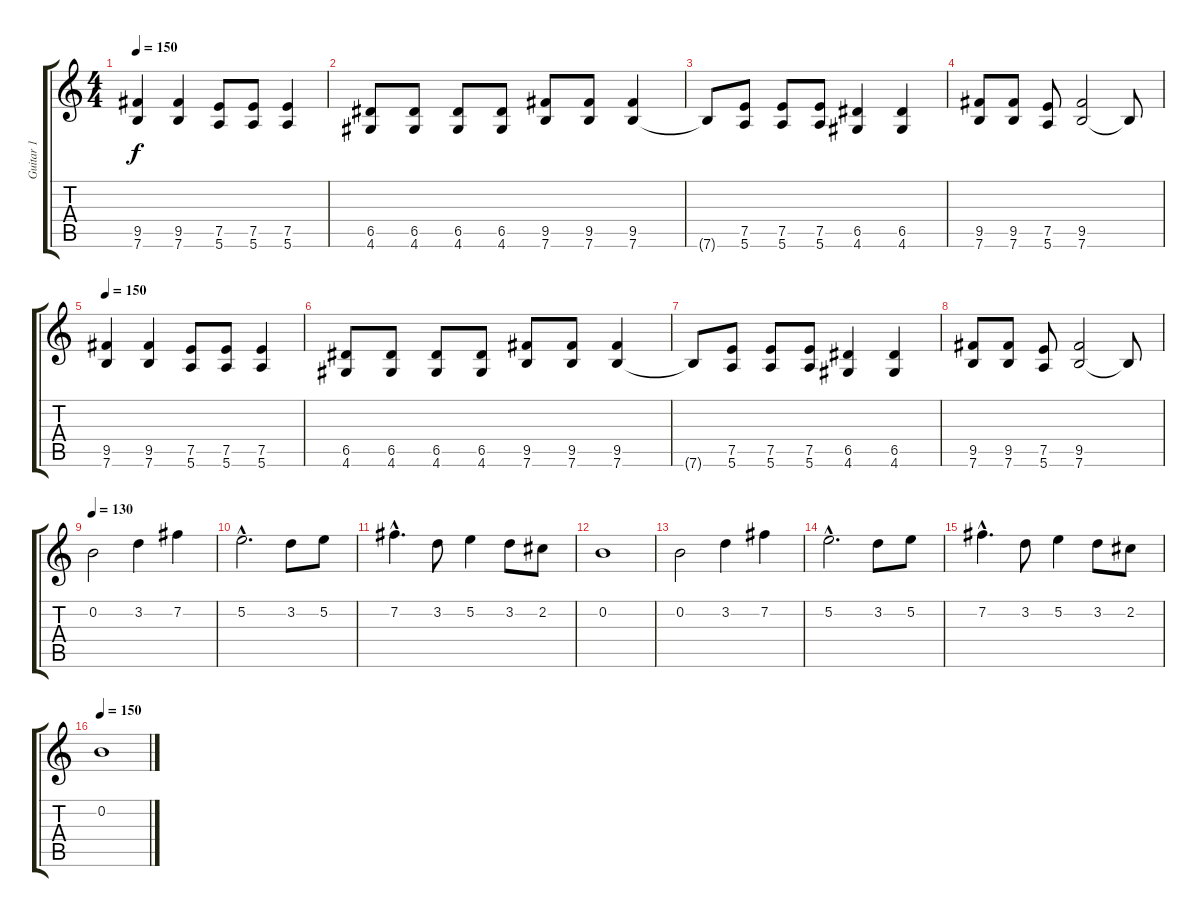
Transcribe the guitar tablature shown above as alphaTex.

\track ("Guitar 1" "Guitar 1") {instrument acousticguitarsteel}
\staff {score tabs}
\tuning (E4 B3 G3 D3 A2 E2) {hide}
\ts (4 4)
\tempo 150
\clef g2
\ks c
(9.5 7.6).4{dy f instrument distortionguitar} (9.5 7.6).4 (7.5 5.6).8 (7.5 5.6).8 (7.5 5.6).4 |
(6.5 4.6).8 (6.5 4.6).8 (6.5 4.6).8 (6.5 4.6).8 (9.5 7.6).8 (9.5 7.6).8 (9.5 7.6).4 |
7.6{t}.8 (7.5 5.6).8 (7.5 5.6).8 (7.5 5.6).8 (6.5 4.6).4 (6.5 4.6).4 |
(9.5 7.6).8 (9.5 7.6).8 (7.5 5.6).8 (9.5 7.6).2 7.6{t}.8 |
\tempo 150
(9.5 7.6).4{instrument distortionguitar} (9.5 7.6).4 (7.5 5.6).8 (7.5 5.6).8 (7.5 5.6).4 |
(6.5 4.6).8 (6.5 4.6).8 (6.5 4.6).8 (6.5 4.6).8 (9.5 7.6).8 (9.5 7.6).8 (9.5 7.6).4 |
7.6{t}.8 (7.5 5.6).8 (7.5 5.6).8 (7.5 5.6).8 (6.5 4.6).4 (6.5 4.6).4 |
(9.5 7.6).8 (9.5 7.6).8 (7.5 5.6).8 (9.5 7.6).2 7.6{t}.8 |
\tempo 130
0.2.2{volume 11 instrument distortionguitar} 3.2.4 7.2.4 |
5.2{hac}.2{d} 3.2.8 5.2.8 |
7.2{hac}.4{d} 3.2.8 5.2.4 3.2.8 2.2.8 |
0.2.1 |
0.2.2 3.2.4 7.2.4 |
5.2{hac}.2{d} 3.2.8 5.2.8 |
7.2{hac}.4{d} 3.2.8 5.2.4 3.2.8 2.2.8 |
\tempo 150
0.2.1{volume 13}
